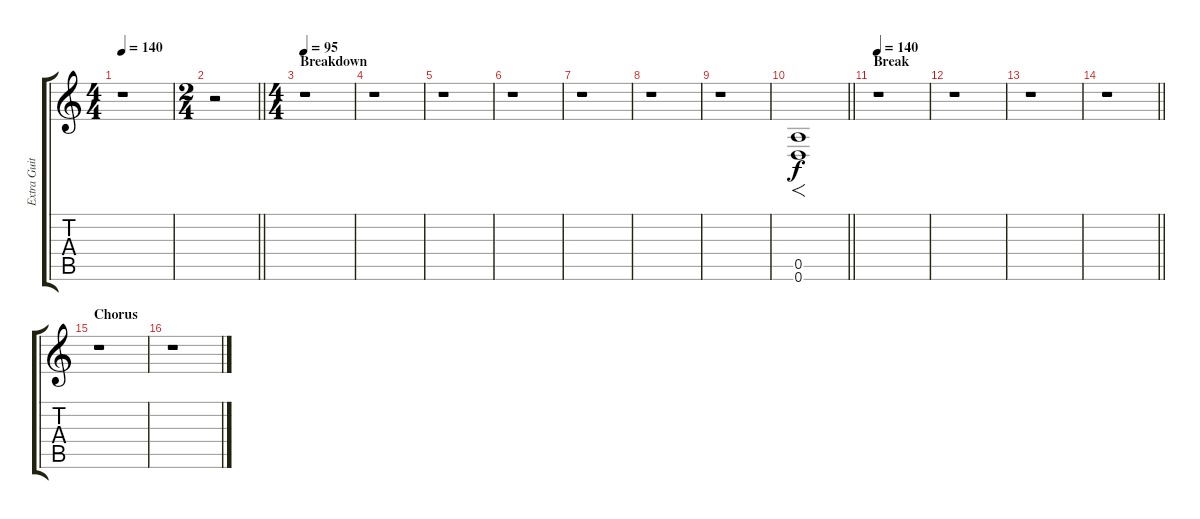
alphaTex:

\track ("Extra Guitar II" "Extra Guit") {instrument distortionguitar}
\staff {score tabs}
\tuning (E4 B3 G3 D3 A2 D2) {hide}
\ts (4 4)
\tempo 140
\clef g2
\ks c
r.1{dy f} |
\ts (2 4)
\barLineRight lightlight
r.2 |
\ts (4 4)
\section ("" "Breakdown")
\tempo 95
r.1 |
r.1 |
r.1 |
r.1 |
r.1 |
r.1 |
r.1 |
\barLineRight lightlight
(0.5 0.6).1{f} |
\section ("" "Break")
\tempo 140
r.1 |
r.1 |
r.1 |
\barLineRight lightlight
r.1 |
\section ("" "Chorus")
r.1 |
r.1
